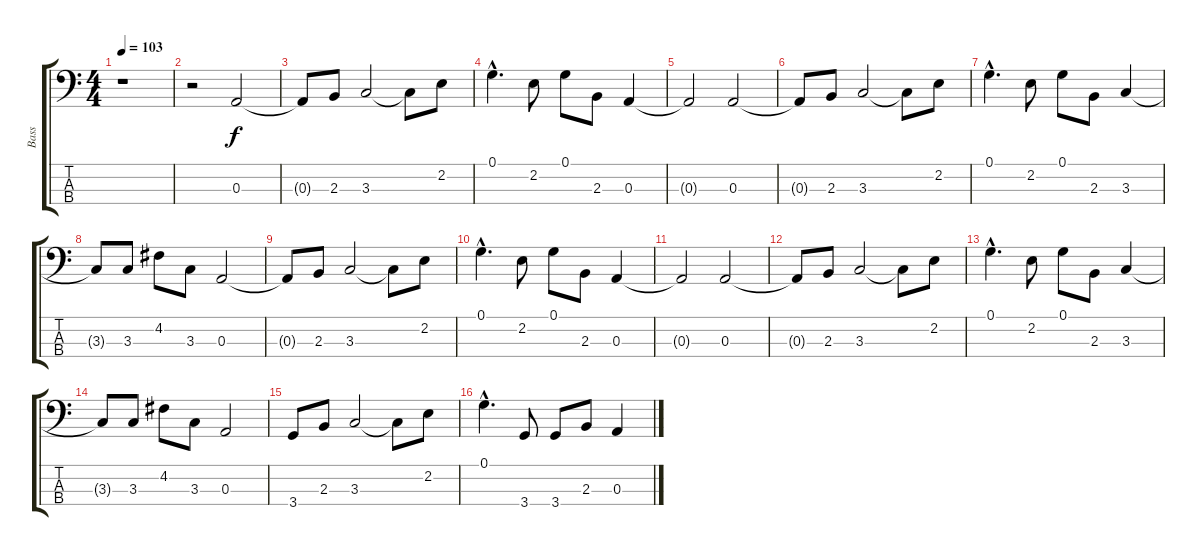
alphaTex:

\track ("Bass" "Bass") {instrument electricbasspick}
\staff {score tabs}
\tuning (G2 D2 A1 E1) {hide}
\ts (4 4)
\tempo 103
\clef f4
\ks c
r.1{dy f instrument electricbasspick} |
r.2 0.3.2 |
0.3{t}.8 2.3.8 3.3.2 3.3{t}.8 2.2.8 |
0.1{hac}.4{d} 2.2.8 0.1.8 2.3.8 0.3.4 |
0.3{t}.2 0.3.2 |
0.3{t}.8 2.3.8 3.3.2 3.3{t}.8 2.2.8 |
0.1{hac}.4{d} 2.2.8 0.1.8 2.3.8 3.3.4 |
3.3{t}.8 3.3.8 4.2.8 3.3.8 0.3.2 |
0.3{t}.8 2.3.8 3.3.2 3.3{t}.8 2.2.8 |
0.1{hac}.4{d} 2.2.8 0.1.8 2.3.8 0.3.4 |
0.3{t}.2 0.3.2 |
0.3{t}.8 2.3.8 3.3.2 3.3{t}.8 2.2.8 |
0.1{hac}.4{d} 2.2.8 0.1.8 2.3.8 3.3.4 |
3.3{t}.8 3.3.8 4.2.8 3.3.8 0.3.2 |
3.4.8 2.3.8 3.3.2 3.3{t}.8 2.2.8 |
0.1{hac}.4{d} 3.4.8 3.4.8 2.3.8 0.3.4
